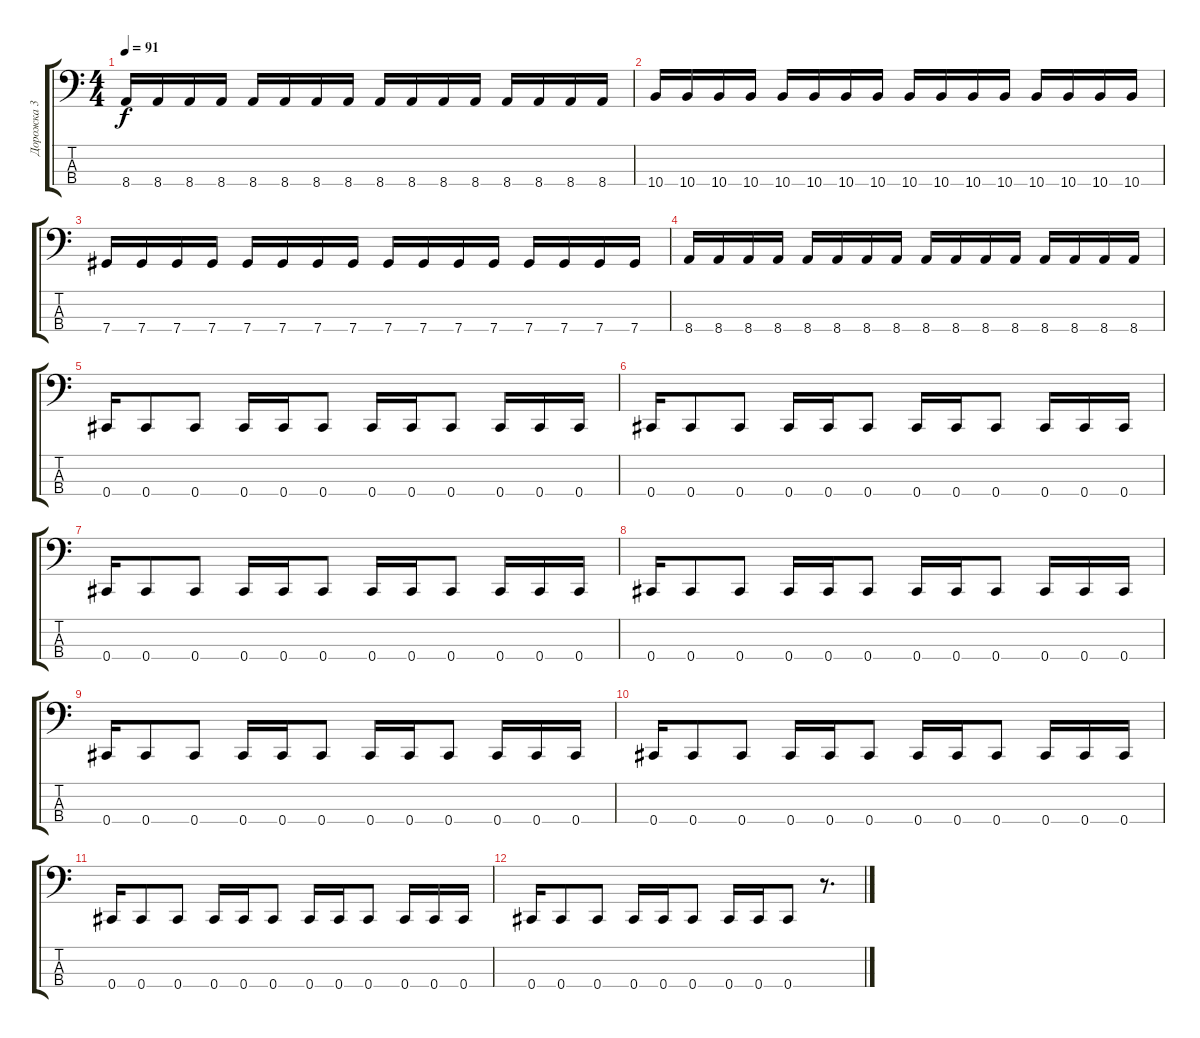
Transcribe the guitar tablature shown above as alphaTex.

\track ("Дорожка 3" "Дорожка 3") {instrument electricbassfinger}
\staff {score tabs}
\tuning (Gb2 Db2 Ab1 Db1) {hide}
\ts (4 4)
\tempo 91
\clef f4
\ks c
8.4.16{dy f} 8.4.16 8.4.16 8.4.16 8.4.16 8.4.16 8.4.16 8.4.16 8.4.16 8.4.16 8.4.16 8.4.16 8.4.16 8.4.16 8.4.16 8.4.16 |
10.4.16 10.4.16 10.4.16 10.4.16 10.4.16 10.4.16 10.4.16 10.4.16 10.4.16 10.4.16 10.4.16 10.4.16 10.4.16 10.4.16 10.4.16 10.4.16 |
7.4.16 7.4.16 7.4.16 7.4.16 7.4.16 7.4.16 7.4.16 7.4.16 7.4.16 7.4.16 7.4.16 7.4.16 7.4.16 7.4.16 7.4.16 7.4.16 |
8.4.16 8.4.16 8.4.16 8.4.16 8.4.16 8.4.16 8.4.16 8.4.16 8.4.16 8.4.16 8.4.16 8.4.16 8.4.16 8.4.16 8.4.16 8.4.16 |
0.4.16 0.4.8 0.4.8 0.4.16 0.4.16 0.4.8 0.4.16 0.4.16 0.4.8 0.4.16 0.4.16 0.4.16 |
0.4.16 0.4.8 0.4.8 0.4.16 0.4.16 0.4.8 0.4.16 0.4.16 0.4.8 0.4.16 0.4.16 0.4.16 |
0.4.16 0.4.8 0.4.8 0.4.16 0.4.16 0.4.8 0.4.16 0.4.16 0.4.8 0.4.16 0.4.16 0.4.16 |
0.4.16 0.4.8 0.4.8 0.4.16 0.4.16 0.4.8 0.4.16 0.4.16 0.4.8 0.4.16 0.4.16 0.4.16 |
0.4.16 0.4.8 0.4.8 0.4.16 0.4.16 0.4.8 0.4.16 0.4.16 0.4.8 0.4.16 0.4.16 0.4.16 |
0.4.16 0.4.8 0.4.8 0.4.16 0.4.16 0.4.8 0.4.16 0.4.16 0.4.8 0.4.16 0.4.16 0.4.16 |
0.4.16 0.4.8 0.4.8 0.4.16 0.4.16 0.4.8 0.4.16 0.4.16 0.4.8 0.4.16 0.4.16 0.4.16 |
0.4.16 0.4.8 0.4.8 0.4.16 0.4.16 0.4.8 0.4.16 0.4.16 0.4.8 r.8{d}
